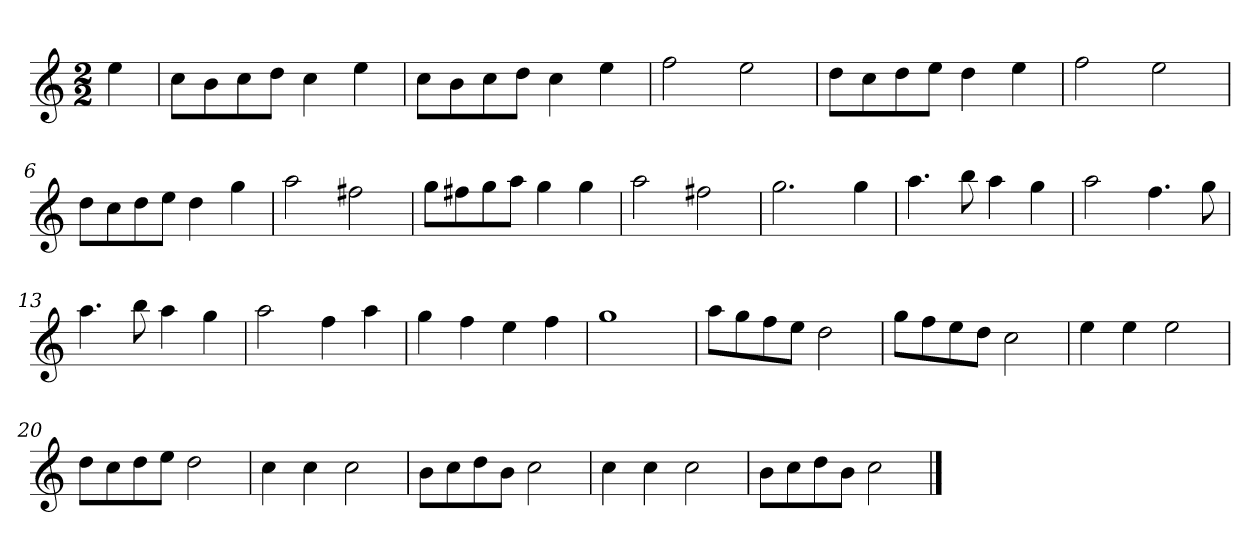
**kern
*part1
*staff1
*k[]
*M2/2
*MM120
=
4ee
=1
8ccL
8b
8cc
8ddJ
4cc
4ee
=2
8ccL
8b
8cc
8ddJ
4cc
4ee
=3
2ff
2ee
=4
8ddL
8cc
8dd
8eeJ
4dd
4ee
=5
2ff
2ee
=6
8ddL
8cc
8dd
8eeJ
4dd
4gg
=7
2aa
2ff#X
=8
8ggL
8ff#X
8gg
8aaJ
4gg
4gg
=9
2aa
2ff#X
=10
2.gg
4gg
=11
4.aa
8bb
4aa
4gg
=12
2aa
4.ff
8gg
=13
4.aa
8bb
4aa
4gg
=14
2aa
4ff
4aa
=15
4gg
4ff
4ee
4ff
=16
1gg
=17
8aaL
8gg
8ff
8eeJ
2dd
=18
8ggL
8ff
8ee
8ddJ
2cc
=19
4ee
4ee
2ee
=20
8ddL
8cc
8dd
8eeJ
2dd
=21
4cc
4cc
2cc
=22
8bL
8cc
8dd
8bJ
2cc
=23
4cc
4cc
2cc
=24
8bL
8cc
8dd
8bJ
2cc
==
*-
